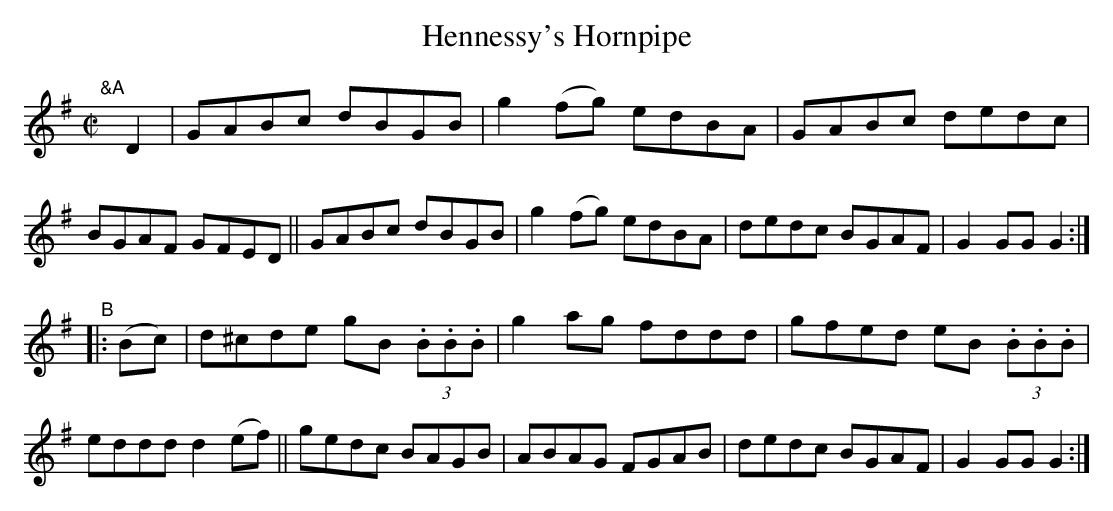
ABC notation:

X:1
T: Hennessy's Hornpipe
M: C|
L: 1/8
K: G
"&A"[|] D2 \
|  GABc dBGB | g2(fg) edBA | GABc dedc | BGAF GFED \
|| GABc dBGB | g2(fg) edBA | dedc BGAF | G2GGG2 :|
"^B"|: (Bc) \
|  d^cde gB (3.B.B.B | g2ag fddd | gfed eB (3.B.B.B | eddd d2(ef) \
|| gedc BAGB | ABAG FGAB | dedc BGAF | G2GGG2 :|
